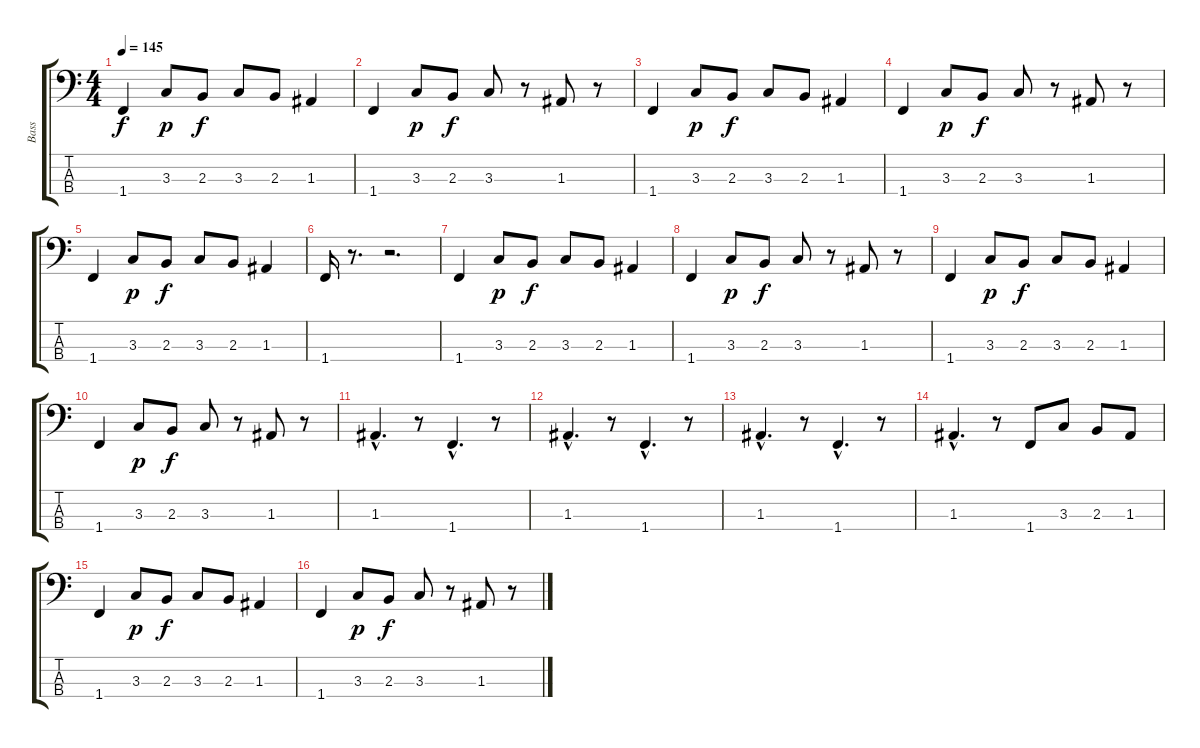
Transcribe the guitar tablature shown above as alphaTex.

\track ("Bass" "Bass") {instrument electricbassfinger}
\staff {score tabs}
\tuning (G2 D2 A1 E1) {hide}
\ts (4 4)
\tempo 145
\clef f4
\ks c
1.4.4{dy f} 3.3.8{dy p} 2.3.8{dy f} 3.3.8 2.3.8 1.3.4 |
1.4.4 3.3.8{dy p} 2.3.8{dy f} 3.3.8 r.8 1.3.8 r.8 |
1.4.4 3.3.8{dy p} 2.3.8{dy f} 3.3.8 2.3.8 1.3.4 |
1.4.4 3.3.8{dy p} 2.3.8{dy f} 3.3.8 r.8 1.3.8 r.8 |
1.4.4 3.3.8{dy p} 2.3.8{dy f} 3.3.8 2.3.8 1.3.4 |
1.4.16 r.8{d} r.2{d} |
1.4.4 3.3.8{dy p} 2.3.8{dy f} 3.3.8 2.3.8 1.3.4 |
1.4.4 3.3.8{dy p} 2.3.8{dy f} 3.3.8 r.8 1.3.8 r.8 |
1.4.4 3.3.8{dy p} 2.3.8{dy f} 3.3.8 2.3.8 1.3.4 |
1.4.4 3.3.8{dy p} 2.3.8{dy f} 3.3.8 r.8 1.3.8 r.8 |
1.3{hac}.4{d} r.8 1.4{hac}.4{d} r.8 |
1.3{hac}.4{d} r.8 1.4{hac}.4{d} r.8 |
1.3{hac}.4{d} r.8 1.4{hac}.4{d} r.8 |
1.3{hac}.4{d} r.8 1.4.8 3.3.8 2.3.8 1.3.8 |
1.4.4 3.3.8{dy p} 2.3.8{dy f} 3.3.8 2.3.8 1.3.4 |
1.4.4 3.3.8{dy p} 2.3.8{dy f} 3.3.8 r.8 1.3.8 r.8
